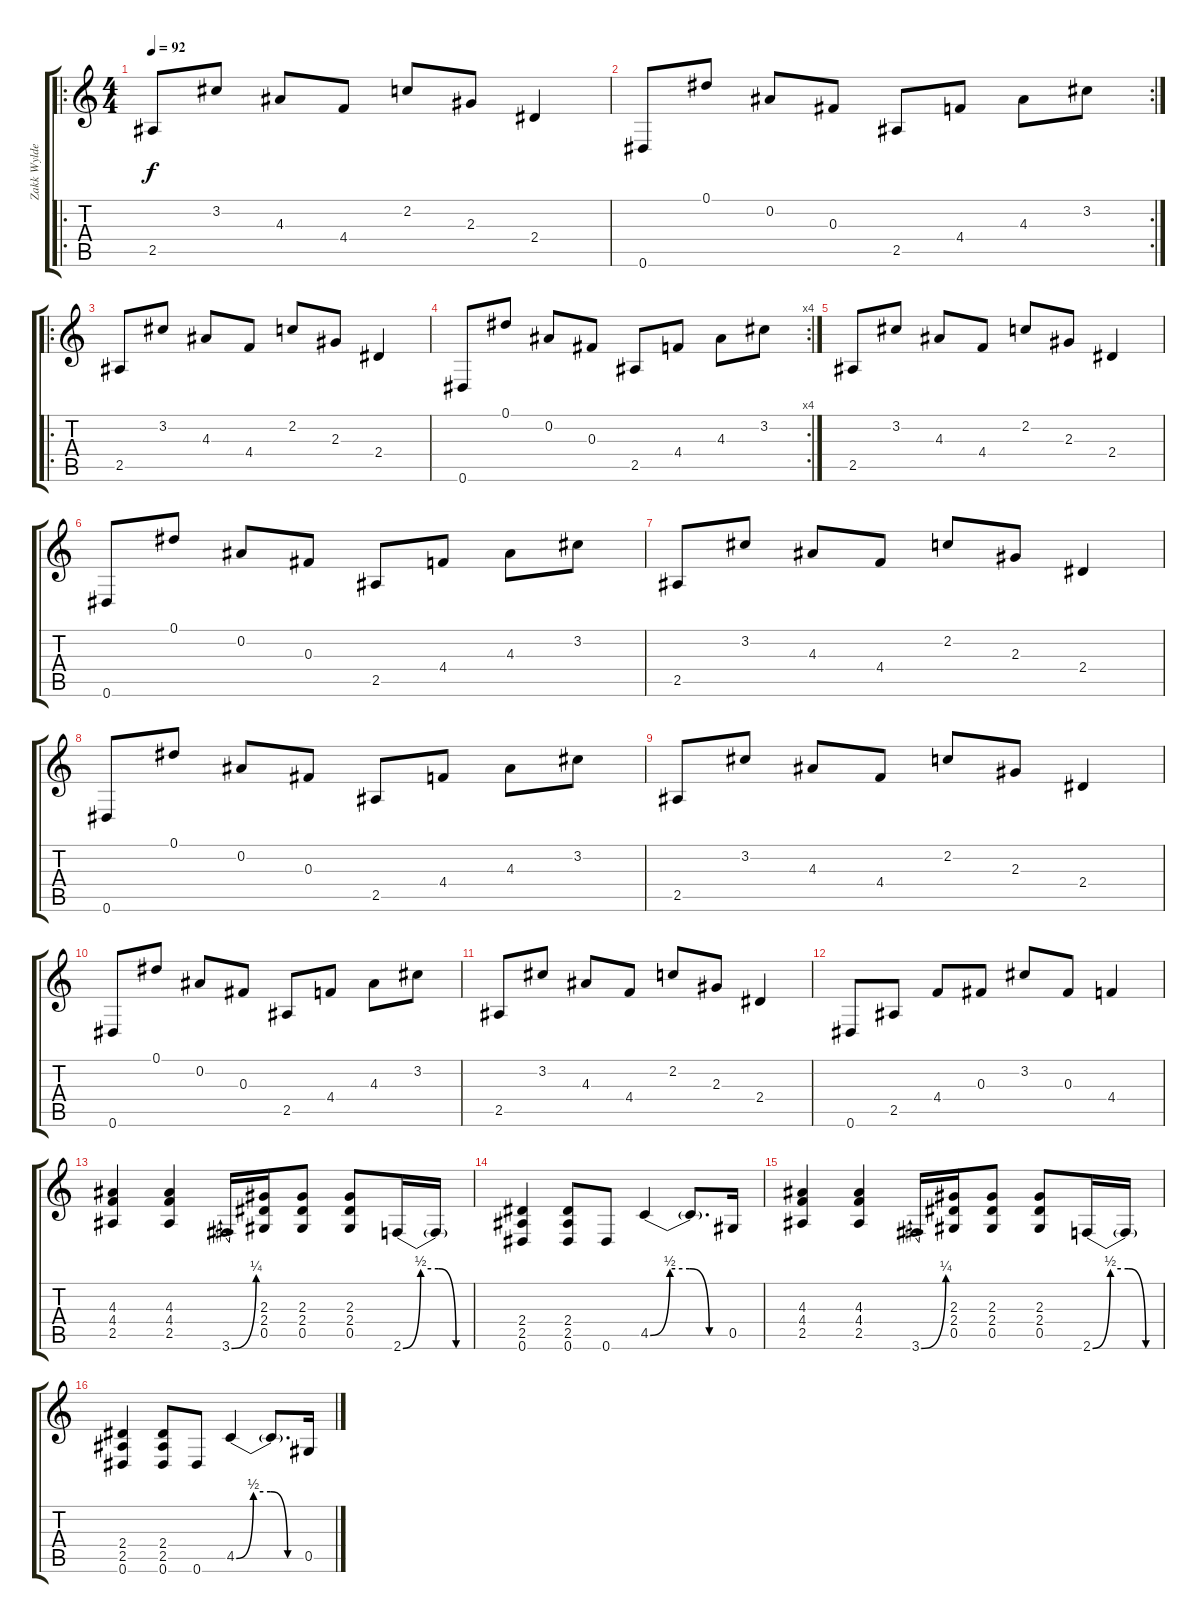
\track ("Zakk Wylde" "Zakk Wylde") {instrument overdrivenguitar}
\staff {score tabs}
\tuning (Eb4 Bb3 Gb3 Db3 Ab2 Eb2) {hide}
\ro
\ts (4 4)
\tempo 92
\clef g2
\ks c
2.5.8{dy f instrument overdrivenguitar} 3.2.8 4.3.8 4.4.8 2.2.8 2.3.8 2.4.4 |
\rc 2
0.6.8 0.1.8 0.2.8 0.3.8 2.5.8 4.4.8 4.3.8 3.2.8 |
\ro
2.5.8 3.2.8 4.3.8 4.4.8 2.2.8 2.3.8 2.4.4 |
\rc 4
0.6.8 0.1.8 0.2.8 0.3.8 2.5.8 4.4.8 4.3.8 3.2.8 |
2.5.8 3.2.8 4.3.8 4.4.8 2.2.8 2.3.8 2.4.4 |
0.6.8 0.1.8 0.2.8 0.3.8 2.5.8 4.4.8 4.3.8 3.2.8 |
2.5.8 3.2.8 4.3.8 4.4.8 2.2.8 2.3.8 2.4.4 |
0.6.8 0.1.8 0.2.8 0.3.8 2.5.8 4.4.8 4.3.8 3.2.8 |
2.5.8 3.2.8 4.3.8 4.4.8 2.2.8 2.3.8 2.4.4 |
0.6.8 0.1.8 0.2.8 0.3.8 2.5.8 4.4.8 4.3.8 3.2.8 |
2.5.8 3.2.8 4.3.8 4.4.8 2.2.8 2.3.8 2.4.4 |
0.6.8 2.5.8 4.4.8 0.3.8 3.2.8 0.3.8 4.4.4 |
(4.3 4.4 2.5).4 (4.3 4.4 2.5).4 3.6{be (bend 0 0 60 1)}.16 (2.3 2.4 0.5).16 (2.3 2.4 0.5).8 (2.3 2.4 0.5).8 2.6{be (custom 0 0 15 2 30 2 45 0 60 0)}.16 2.6{t}.16 |
(2.4 2.5 0.6).4 (2.4 2.5 0.6).8 0.6.8 4.5{be (custom 0 0 15 2 30 2 45 0 60 0)}.4 4.5{t}.8{d} 0.5.16 |
(4.3 4.4 2.5).4 (4.3 4.4 2.5).4 3.6{be (bend 0 0 60 1)}.16 (2.3 2.4 0.5).16 (2.3 2.4 0.5).8 (2.3 2.4 0.5).8 2.6{be (custom 0 0 15 2 30 2 45 0 60 0)}.16 2.6{t}.16 |
(2.4 2.5 0.6).4 (2.4 2.5 0.6).8 0.6.8 4.5{be (custom 0 0 15 2 30 2 45 0 60 0)}.4 4.5{t}.8{d} 0.5.16
